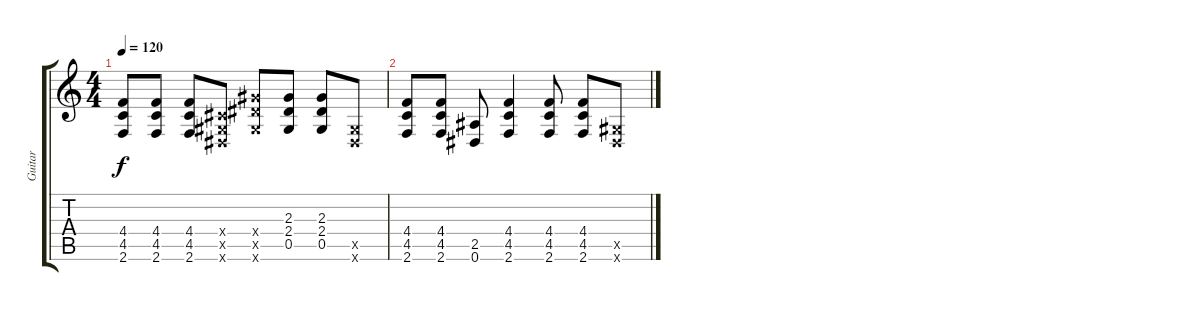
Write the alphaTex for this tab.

\track ("Guitar" "Guitar") {instrument distortionguitar}
\staff {score tabs}
\tuning (Eb4 Bb3 Gb3 Db3 Ab2 Eb2) {hide}
\ts (4 4)
\tempo 120
\clef g2
\ks c
(4.4 4.5 2.6).8{dy f} (4.4 4.5 2.6).8 (4.4 4.5 2.6).8 (0.4{x} 0.5{x} 0.6{x}).8 (7.4{x} 7.5{x} 5.6{x}).8 (2.3 2.4 0.5).8 (2.3 2.4 0.5).8 (0.5{x} 0.6{x}).8 |
(4.4 4.5 2.6).8 (4.4 4.5 2.6).8 (2.5 0.6).8 (4.4 4.5 2.6).4 (4.4 4.5 2.6).8 (4.4 4.5 2.6).8 (0.5{x} 0.6{x}).8
